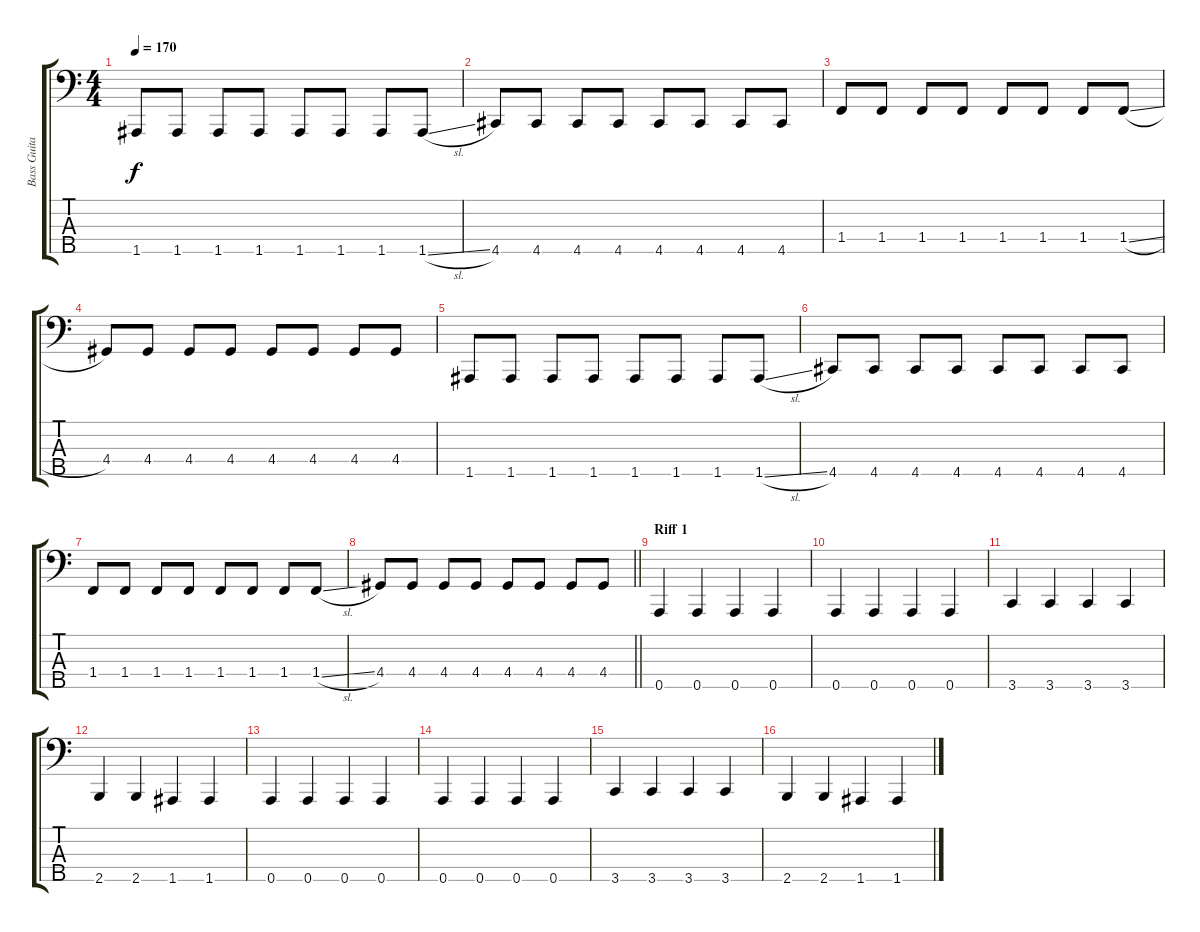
\track ("Bass Guitar" "Bass Guita") {instrument electricbasspick}
\staff {score tabs}
\tuning (G2 D2 A1 E1 A0) {hide}
\ts (4 4)
\tempo 170
\clef f4
\ks c
1.5.8{dy f} 1.5.8 1.5.8 1.5.8 1.5.8 1.5.8 1.5.8 1.5{sl}.8 |
4.5.8 4.5.8 4.5.8 4.5.8 4.5.8 4.5.8 4.5.8 4.5.8 |
1.4.8 1.4.8 1.4.8 1.4.8 1.4.8 1.4.8 1.4.8 1.4{sl}.8 |
4.4.8 4.4.8 4.4.8 4.4.8 4.4.8 4.4.8 4.4.8 4.4.8 |
1.5.8 1.5.8 1.5.8 1.5.8 1.5.8 1.5.8 1.5.8 1.5{sl}.8 |
4.5.8 4.5.8 4.5.8 4.5.8 4.5.8 4.5.8 4.5.8 4.5.8 |
1.4.8 1.4.8 1.4.8 1.4.8 1.4.8 1.4.8 1.4.8 1.4{sl}.8 |
\barLineRight lightlight
4.4.8 4.4.8 4.4.8 4.4.8 4.4.8 4.4.8 4.4.8 4.4.8 |
\section ("" "Riff 1")
0.5.4 0.5.4 0.5.4 0.5.4 |
0.5.4 0.5.4 0.5.4 0.5.4 |
3.5.4 3.5.4 3.5.4 3.5.4 |
2.5.4 2.5.4 1.5.4 1.5.4 |
0.5.4 0.5.4 0.5.4 0.5.4 |
0.5.4 0.5.4 0.5.4 0.5.4 |
3.5.4 3.5.4 3.5.4 3.5.4 |
2.5.4 2.5.4 1.5.4 1.5.4
